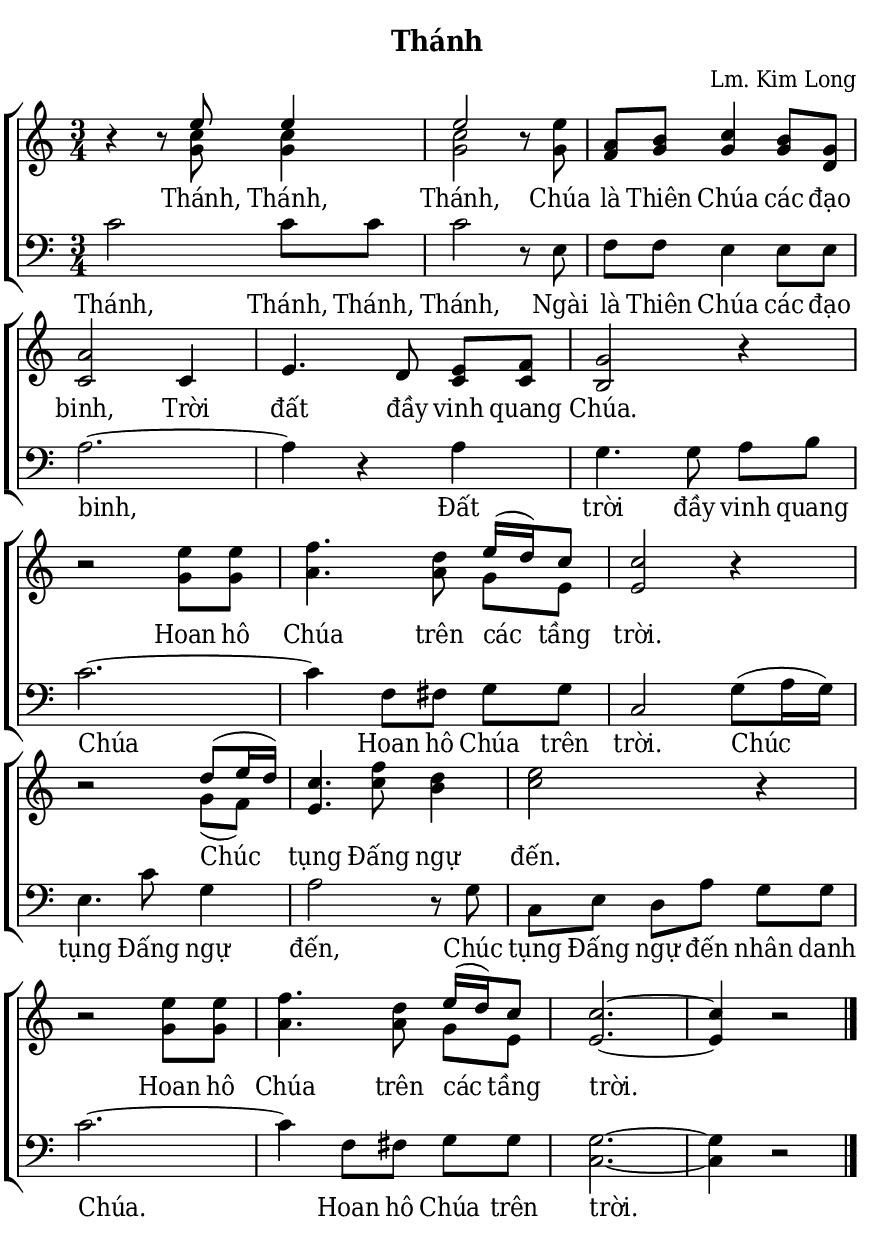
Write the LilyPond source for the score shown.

% Cài đặt chung
\version "2.22.1"
\include "english.ly"

\header {
  subtitle = \markup { \huge \bold "Thánh" }
  composer = "Lm. Kim Long"
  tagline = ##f
}

% Nhạc điệp khúc
nhacDiepKhucSop = \relative c'' {
  r4 r8 e e4 |
  e2 r8 e |
  a, b c4 b8 g |
  a2 c,4 |
  e4. d8 e f |
  g2 r4 |
  r2 e'8 e |
  f4. d8 e16 (d) c8 |
  c2 r4 |
  r2 d8 (e16 d) |
  c4. f8 d4 |
  e2 r4 |
  r2 e8 e |
  f4. d8 e16 (d) c8 |
  c2. ~ |
  c4 r2 \bar "|."
}

nhacDiepKhucAlto = \relative c'' {
  r4 r8 <c g> <c g>4 |
  <c g>2 r8 g |
  f g g4 g8 d |
  c2 c4 |
  e4. d8 c c |
  b2 r4 |
  r2 g'8 g |
  a4. a8 g [e] |
  e2 r4 |
  r2 g8 (f) |
  e4. c'8 b4 |
  c2 r4 |
  r2 g8 g |
  a4. a8 g [e] |
  e2. ~ |
  e4 r2
}

nhacDiepKhucBas = \relative c' {
  c2 c8 c |
  c2 r8 e, |
  f f e4 e8 e |
  a2. ~ |
  a4 r a |
  g4. g8 a b |
  c2. ~ |
  c4 f,8 fs g g |
  c,2 g'8 (a16 g) |
  e4. c'8 g4 |
  a2 r8 g |
  c, e d a' g g |
  c2. ~ |
  c4 f,8 fs g g |
  <g c,>2. ~ |
  <g c,>4 r2
}

% Lời điệp khúc
loiDiepKhucSop = \lyricmode {
  Thánh, Thánh, Thánh,
  Chúa là Thiên Chúa các đạo binh,
  Trời đất đầy vinh quang Chúa.
  Hoan hô Chúa trên các tầng trời.
  Chúc tụng Đấng ngự đến.
  Hoan hô Chúa trên các tầng trời.
}

loiDiepKhucBas = \lyricmode {
  Thánh, Thánh, Thánh, Thánh,
  Ngài là Thiên Chúa các đạo binh,
  Đất trời đầy vinh quang Chúa
  Hoan hô Chúa trên trời.
  Chúc tụng Đấng ngự đến,
  Chúc tụng Đấng ngự đến nhân danh Chúa.
  Hoan hô Chúa trên trời.
}

% Dàn trang
\paper {
  #(set-paper-size "a5")
  top-margin = 3\mm
  bottom-margin = 3\mm
  left-margin = 3\mm
  right-margin = 3\mm
  indent = #0
  #(define fonts
	 (make-pango-font-tree "Deja Vu Serif Condensed"
	 		       "Deja Vu Serif Condensed"
			       "Deja Vu Serif Condensed"
			       (/ 20 20)))
  print-page-number = ##f
  page-count = 1
}

TongNhip = {
  \key c \major \time 3/4
  \set Timing.beamExceptions = #'()
  \set Timing.baseMoment = #(ly:make-moment 1/4)
}

\score {
  \new ChoirStaff <<
    \new Staff \with {
      \consists "Merge_rests_engraver"
      printPartCombineTexts = ##f
    }
    <<
      \clef treble
    \new Voice \TongNhip \partCombine 
      \nhacDiepKhucSop
      \nhacDiepKhucAlto
    \new NullVoice = beSop \nhacDiepKhucSop
    \new Lyrics \lyricsto beSop \loiDiepKhucSop
    >>
    \new Staff <<
        \clef bass
        \new Voice = beBas {
          \TongNhip \nhacDiepKhucBas
        }
        \new Lyrics \lyricsto beBas \loiDiepKhucBas
    >>
  >>
  \layout {
    \override Lyrics.LyricSpace.minimum-distance = #0.5
    \override Score.BarNumber.break-visibility = ##(#f #f #f)
    \override Score.SpacingSpanner.uniform-stretching = ##t
  }
}
